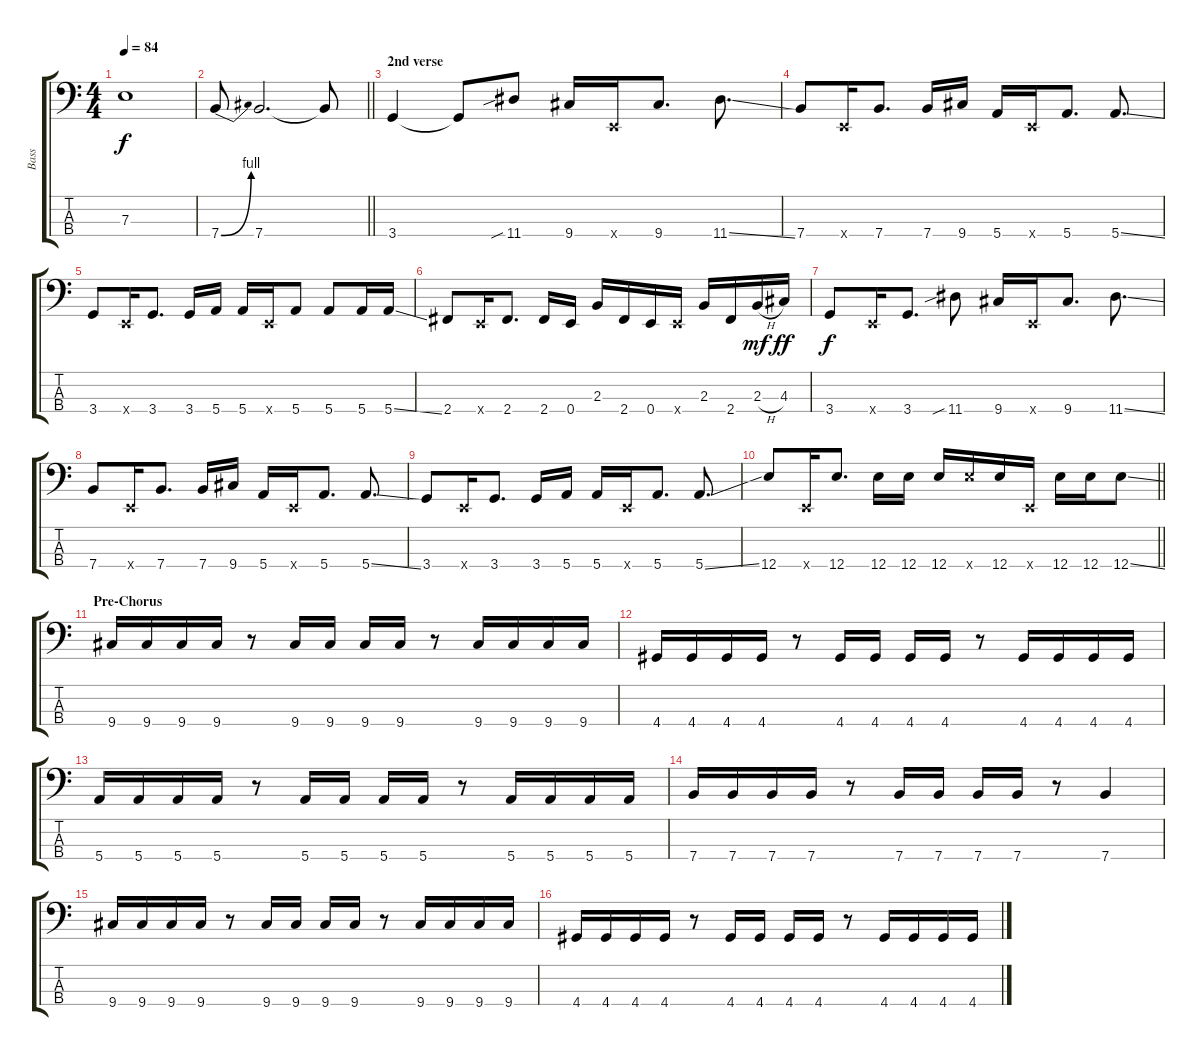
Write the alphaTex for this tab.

\track ("Bass" "Bass") {instrument electricbassfinger}
\staff {score tabs}
\tuning (G2 D2 A1 E1) {hide}
\ts (4 4)
\tempo 84
\clef f4
\ks c
7.3.1{dy f} |
\barLineRight lightlight
7.4{be (bend 0 0 60 4)}.8 7.4.2{d} 7.4{t}.8 |
\section ("" "2nd verse")
3.4.4 3.4{t}.8 11.4{sib}.8 9.4.16 0.4{x}.16 9.4.8{d} 11.4{ss}.8{d} |
7.4.8 0.4{x}.16 7.4.8{d} 7.4.16 9.4.16 5.4.16 0.4{x}.16 5.4.8{d} 5.4{ss}.8{d} |
3.4.8 0.4{x}.16 3.4.8{d} 3.4.16 5.4.16 5.4.16 0.4{x}.16 5.4.8 5.4.8 5.4.16 5.4{ss}.16 |
2.4.8 0.4{x}.16 2.4.8{d} 2.4.16 0.4.16 2.3.16 2.4.16 0.4.16 0.4{x}.16 2.3.16 2.4.16 2.3{h}.16{dy mf} 4.3.16{dy ff} |
3.4.8{dy f} 0.4{x}.16 3.4.8{d} 11.4{sib}.8 9.4.16 0.4{x}.16 9.4.8{d} 11.4{ss}.8{d} |
7.4.8 0.4{x}.16 7.4.8{d} 7.4.16 9.4.16 5.4.16 0.4{x}.16 5.4.8{d} 5.4{ss}.8{d} |
3.4.8 0.4{x}.16 3.4.8{d} 3.4.16 5.4.16 5.4.16 0.4{x}.16 5.4.8{d} 5.4{ss}.8{d} |
\barLineRight lightlight
12.4.8 0.4{x}.16 12.4.8{d} 12.4.16 12.4.16 12.4.16 12.4{x}.16 12.4.16 0.4{x}.16 12.4.16 12.4.16 12.4{ss}.8 |
\section ("" "Pre-Chorus")
9.4.16 9.4.16 9.4.16 9.4.16 r.8 9.4.16 9.4.16 9.4.16 9.4.16 r.8 9.4.16 9.4.16 9.4.16 9.4.16 |
4.4.16 4.4.16 4.4.16 4.4.16 r.8 4.4.16 4.4.16 4.4.16 4.4.16 r.8 4.4.16 4.4.16 4.4.16 4.4.16 |
5.4.16 5.4.16 5.4.16 5.4.16 r.8 5.4.16 5.4.16 5.4.16 5.4.16 r.8 5.4.16 5.4.16 5.4.16 5.4.16 |
7.4.16 7.4.16 7.4.16 7.4.16 r.8 7.4.16 7.4.16 7.4.16 7.4.16 r.8 7.4.4 |
9.4.16 9.4.16 9.4.16 9.4.16 r.8 9.4.16 9.4.16 9.4.16 9.4.16 r.8 9.4.16 9.4.16 9.4.16 9.4.16 |
4.4.16 4.4.16 4.4.16 4.4.16 r.8 4.4.16 4.4.16 4.4.16 4.4.16 r.8 4.4.16 4.4.16 4.4.16 4.4.16
